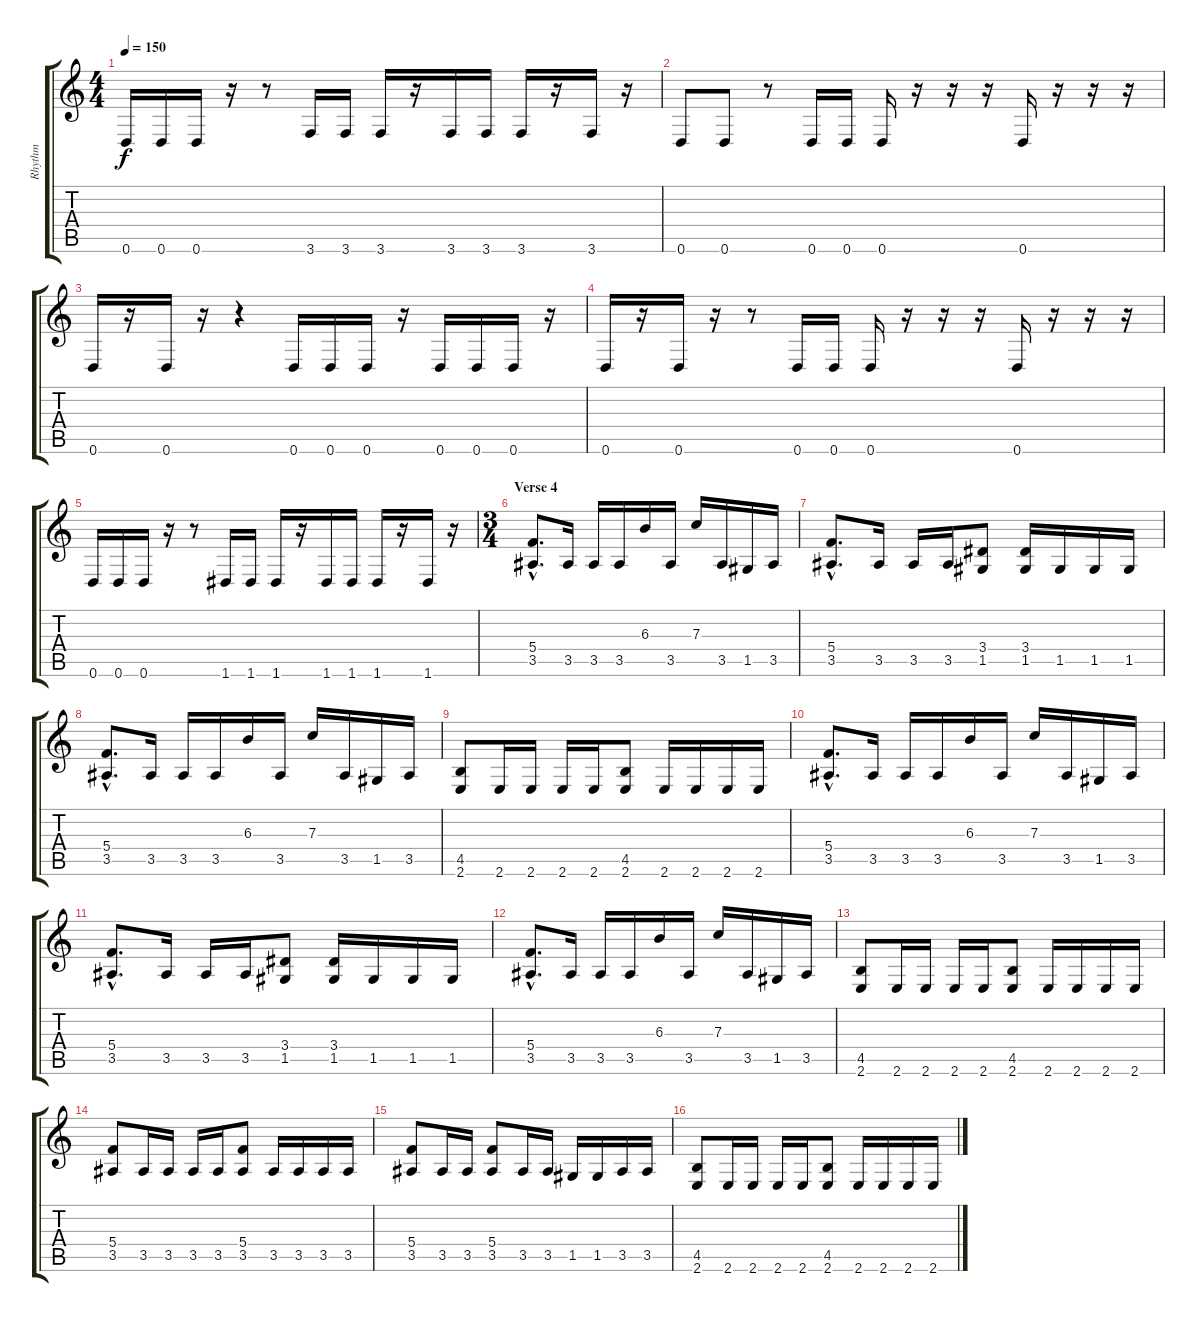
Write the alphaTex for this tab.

\track ("Rhythm" "Rhythm") {instrument distortionguitar}
\staff {score tabs}
\tuning (D4 A3 F3 C3 G2 D2) {hide}
\ts (4 4)
\tempo 150
\clef g2
\ks c
0.6.16{dy f} 0.6.16 0.6.16 r.16 r.8 3.6.16 3.6.16 3.6.16 r.16 3.6.16 3.6.16 3.6.16 r.16 3.6.16 r.16 |
0.6.8 0.6.8 r.8 0.6.16 0.6.16 0.6.16 r.16 r.16 r.16 0.6.16 r.16 r.16 r.16 |
0.6.16 r.16 0.6.16 r.16 r.4 0.6.16 0.6.16 0.6.16 r.16 0.6.16 0.6.16 0.6.16 r.16 |
0.6.16 r.16 0.6.16 r.16 r.8 0.6.16 0.6.16 0.6.16 r.16 r.16 r.16 0.6.16 r.16 r.16 r.16 |
0.6.16 0.6.16 0.6.16 r.16 r.8 1.6.16 1.6.16 1.6.16 r.16 1.6.16 1.6.16 1.6.16 r.16 1.6.16 r.16 |
\ts (3 4)
\section ("" "Verse 4")
(5.4{hac} 3.5{hac}).8{d} 3.5.16 3.5.16 3.5.16 6.3.16 3.5.16 7.3.16 3.5.16 1.5.16 3.5.16 |
(5.4{hac} 3.5{hac}).8{d} 3.5.16 3.5.16 3.5.16 (3.4 1.5).8 (3.4 1.5).16 1.5.16 1.5.16 1.5.16 |
(5.4{hac} 3.5{hac}).8{d} 3.5.16 3.5.16 3.5.16 6.3.16 3.5.16 7.3.16 3.5.16 1.5.16 3.5.16 |
(4.5 2.6).8 2.6.16 2.6.16 2.6.16 2.6.16 (4.5 2.6).8 2.6.16 2.6.16 2.6.16 2.6.16 |
(5.4{hac} 3.5{hac}).8{d} 3.5.16 3.5.16 3.5.16 6.3.16 3.5.16 7.3.16 3.5.16 1.5.16 3.5.16 |
(5.4{hac} 3.5{hac}).8{d} 3.5.16 3.5.16 3.5.16 (3.4 1.5).8 (3.4 1.5).16 1.5.16 1.5.16 1.5.16 |
(5.4{hac} 3.5{hac}).8{d} 3.5.16 3.5.16 3.5.16 6.3.16 3.5.16 7.3.16 3.5.16 1.5.16 3.5.16 |
(4.5 2.6).8 2.6.16 2.6.16 2.6.16 2.6.16 (4.5 2.6).8 2.6.16 2.6.16 2.6.16 2.6.16 |
(5.4 3.5).8 3.5.16 3.5.16 3.5.16 3.5.16 (5.4 3.5).8 3.5.16 3.5.16 3.5.16 3.5.16 |
(5.4 3.5).8 3.5.16 3.5.16 (5.4 3.5).8 3.5.16 3.5.16 1.5.16 1.5.16 3.5.16 3.5.16 |
(4.5 2.6).8 2.6.16 2.6.16 2.6.16 2.6.16 (4.5 2.6).8 2.6.16 2.6.16 2.6.16 2.6.16
